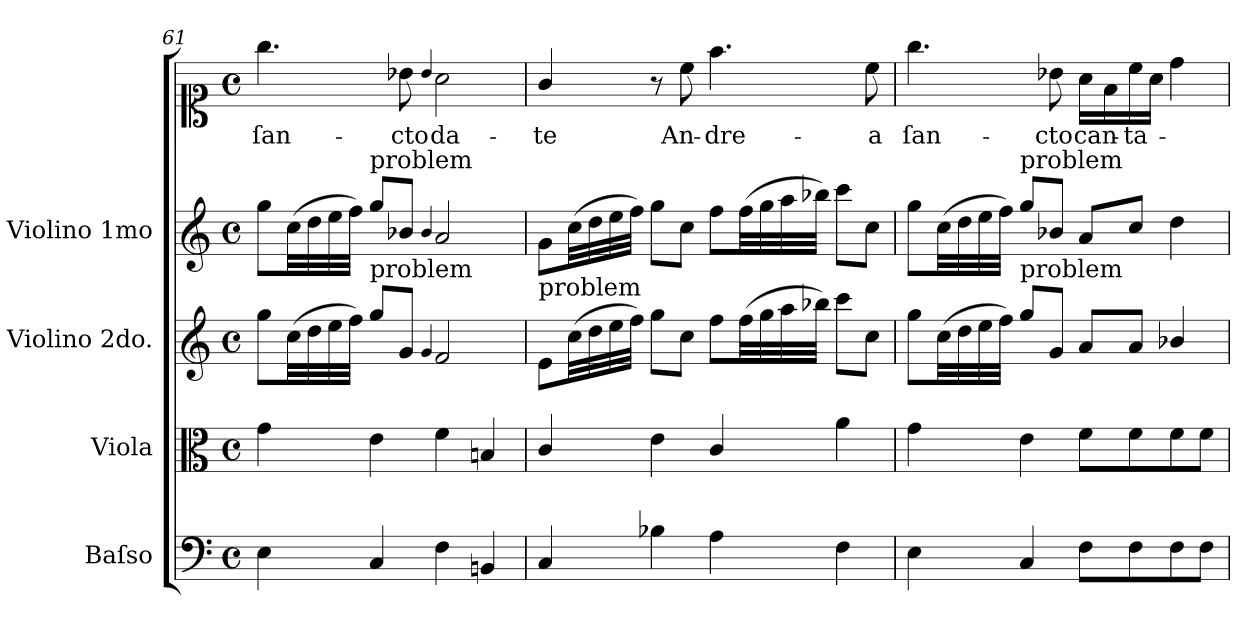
**kern	**kern	**kern	**kern	**kern	**text
*part5	*part4	*part3	*part2	*part1	*part1
*staff5	*staff4	*staff3	*staff2	*staff1	*staff1
*I"Baſso	*I"Viola	*I"Violino 2do.	*I"Violino 1mo	*	*
*	*I'vla	*	*I'vl I	*	*
*clefF4	*clefC3	*clefG2	*clefG2	*clefC1	*
*k[]	*k[]	*k[]	*k[]	*k[]	*
*M4/4	*M4/4	*M4/4	*M4/4	*M4/4	*
*met(c)	*met(c)	*met(c)	*met(c)	*met(c)	*
=61	=61	=61	=61	=61	=61
4E\	4g\	8gg\L	8gg\L	4.gg\	ſan-
.	.	(32cc\LL	(32cc\LL	.	.
.	.	32dd\	32dd\	.	.
.	.	32ee\	32ee\	.	.
.	.	32ff\JJJ)	32ff\JJJ)	.	.
!	!	!	!LO:TX:a:t=problem	!	!
!	!	!LO:TX:a:t=problem	!	!	!
4C/	4e\	8gg\L	8gg\L	.	.
.	.	8g/J	8b-X/J	8b-X\	-cto
.	.	4qqg/	4qqb-/	4qqb-/	.
4F\	4f\	2f/	2a/	2a\	da-
4BBn/	4Bn/	.	.	.	.
=62	=62	=62	=62	=62	=62
!	!	!LO:TX:a:t=problem	!	!	!
4C/	4c/	8e/L	8g\L	4g/	-te
.	.	(32cc\LL	(32cc\LL	.	.
.	.	32dd\	32dd\	.	.
.	.	32ee\	32ee\	.	.
.	.	32ff\JJJ)	32ff\JJJ)	.	.
4B-X\	4e\	8gg\L	8gg\L	8r	.
.	.	8cc\J	8cc\J	8cc\	An-
4A\	4c/	8ff\L	8ff\L	4.ff\	-dre-
.	.	(32ff\LL	(32ff\LL	.	.
.	.	32gg\	32gg\	.	.
.	.	32aa\	32aa\	.	.
.	.	32bb-X\JJJ)	32bb-X\JJJ)	.	.
4F\	4a\	8ccc\L	8ccc\L	.	.
.	.	8cc\J	8cc\J	8cc\	-a
=63	=63	=63	=63	=63	=63
4E\	4g\	8gg\L	8gg\L	4.gg\	ſan-
.	.	(32cc\LL	(32cc\LL	.	.
.	.	32dd\	32dd\	.	.
.	.	32ee\	32ee\	.	.
.	.	32ff\JJJ)	32ff\JJJ)	.	.
!	!	!	!LO:TX:a:t=problem	!	!
!	!	!LO:TX:a:t=problem	!	!	!
4C/	4e\	8gg\L	8gg\L	.	.
.	.	8g/J	8b-X/J	8b-X\	-cto
8F\L	8f\L	8a/L	8a/L	16a\LL	can-
.	.	.	.	16f\	.
8F\	8f\	8a/J	8cc/J	16cc\	-ta-
.	.	.	.	16a\JJ	.
8F\	8f\	4b-X/	4dd\	4dd\	.
8F\J	8f\J	.	.	.	.
=	=	=	=	=	=
*-	*-	*-	*-	*-	*-
